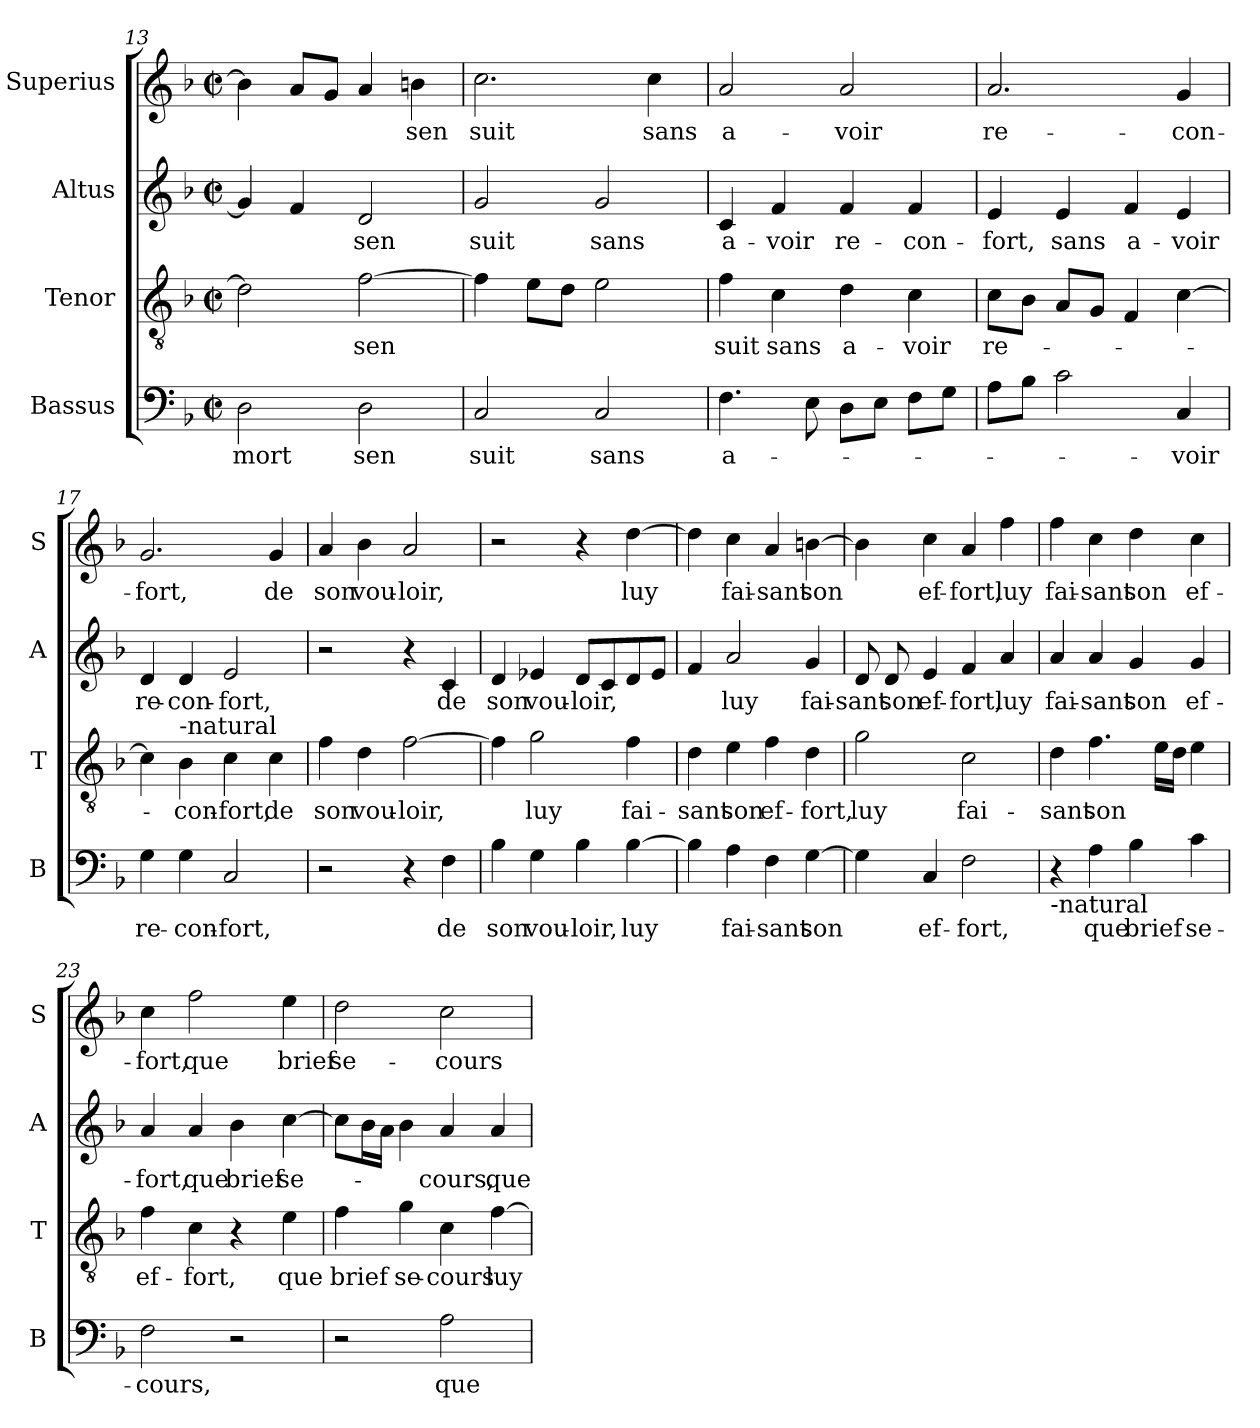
**kern	**text	**kern	**text	**kern	**text	**kern	**text
*part4	*part4	*part3	*part3	*part2	*part2	*part1	*part1
*staff4	*staff4	*staff3	*staff3	*staff2	*staff2	*staff1	*staff1
*I"Bassus	*	*I"Tenor	*	*I"Altus	*	*I"Superius	*
*I'B	*	*I'T	*	*I'A	*	*I'S	*
*clefF4	*	*clefGv2	*	*clefG2	*	*clefG2	*
*k[b-]	*	*k[b-]	*	*k[b-]	*	*k[b-]	*
*F:	*	*F:	*	*F:	*	*F:	*
*M2/2	*	*M2/2	*	*M2/2	*	*M2/2	*
*met(c|)	*	*met(c|)	*	*met(c|)	*	*met(c|)	*
=13	=13	=13	=13	=13	=13	=13	=13
2D\	mort	2d\]	.	4g/]	.	4b-\]	.
.	.	.	.	4f/	.	8a/L	.
.	.	.	.	.	.	8g/J	.
2D\	sen	[2f\	sen	2d/	sen	4a/	.
.	.	.	.	.	.	4bn\	sen
=14	=14	=14	=14	=14	=14	=14	=14
2C/	suit	4f\]	.	2g/	suit	2.cc\	suit
.	.	8e\L	.	.	.	.	.
.	.	8d\J	.	.	.	.	.
2C/	sans	2e\	.	2g/	sans	.	.
.	.	.	.	.	.	4cc\	sans
=15	=15	=15	=15	=15	=15	=15	=15
4.F\	a-	4f\	suit	4c/	a-	2a/	a-
.	.	4c\	sans	4f/	-voir	.	.
8E\	.	.	.	.	.	.	.
8D\L	.	4d\	a-	4f/	re-	2a/	-voir
8E\J	.	.	.	.	.	.	.
8F\L	.	4c\	-voir	4f/	-con-	.	.
8G\J	.	.	.	.	.	.	.
=16	=16	=16	=16	=16	=16	=16	=16
8A\L	.	8c\L	re-	4e/	-fort,	2.a/	re-
8B-\J	.	8B-\J	.	.	.	.	.
2c\	.	8A/L	.	4e/	sans	.	.
.	.	8G/J	.	.	.	.	.
.	.	4F/	.	4f/	a-	.	.
4C/	-voir	[4c\	.	4e/	-voir	4g/	-con-
=17	=17	=17	=17	=17	=17	=17	=17
4G\	re-	4c\]	.	4d/	re-	2.g/	-fort,
!	!	!LO:TX:a:t=-natural	!	!	!	!	!
4G\	-con-	4B-\	-con-	4d/	-con-	.	.
2C/	-fort,	4c\	-fort,	2e/	-fort,	.	.
.	.	4c\	de	.	.	4g/	de
!!LO:PB:g=z
=18	=18	=18	=18	=18	=18	=18	=18
2r	.	4f\	son	2r	.	4a/	son
.	.	4d\	vou-	.	.	4b-\	vou-
4r	.	[2f\	-loir,	4r	.	2a/	-loir,
4F\	de	.	.	4c/	de	.	.
=19	=19	=19	=19	=19	=19	=19	=19
4B-\	son	4f\]	.	4d/	son	2r	.
4G\	vou-	2g\	luy	4e-X/	vou-	.	.
4B-\	-loir,	.	.	8d/L	-loir,	4r	.
.	.	.	.	8c/	.	.	.
[4B-\	luy	4f\	fai-	8d/	.	[4dd\	luy
.	.	.	.	8e-/J	.	.	.
=20	=20	=20	=20	=20	=20	=20	=20
4B-\]	.	4d\	-sant	4f/	.	4dd\]	.
4A\	fai-	4e\	son	2a/	luy	4cc\	fai-
4F\	-sant	4f\	ef-	.	.	4a/	-sant
[4G\	son	4d\	-fort,	4g/	fai-	[4bn\	son
=21	=21	=21	=21	=21	=21	=21	=21
4G\]	.	2g\	luy	8d/	-sant	4b\]	.
.	.	.	.	8d/	son	.	.
4C/	ef-	.	.	4e/	ef-	4cc\	ef-
2F\	-fort,	2c\	fai-	4f/	-fort,	4a/	-fort,
.	.	.	.	4a/	luy	4ff\	luy
=22	=22	=22	=22	=22	=22	=22	=22
!LO:TX:b:t=-natural	!	!	!	!	!	!	!
4r	.	4d\	-sant	4a/	fai-	4ff\	fai-
4A\	que	4.f\	son	4a/	-sant	4cc\	-sant
4B-\	brief	.	.	4g/	son	4dd\	son
.	.	16e\LL	.	.	.	.	.
.	.	16d\JJ	.	.	.	.	.
4c\	se-	4e\	.	4g/	ef-	4cc\	ef-
=23	=23	=23	=23	=23	=23	=23	=23
2F\	-cours,	4f\	ef-	4a/	-fort,	4cc\	-fort,
.	.	4c\	-fort,	4a/	que	2ff\	que
2r	.	4r	.	4b-\	brief	.	.
.	.	4e\	que	[4cc\	se-	4ee\	brief
!!LO:LB:g=z
=24	=24	=24	=24	=24	=24	=24	=24
2r	.	4f\	brief	8cc\L]	.	2dd\	se-
.	.	.	.	16b-\L	.	.	.
.	.	.	.	16a\JJ	.	.	.
.	.	4g\	se-	4b-\	.	.	.
2A\	que-	4c\	-cours	4a/	-cours,	2cc\	-cours
.	.	[4f\	luy-	4a/	que	.	.
=	=	=	=	=	=	=	=
*-	*-	*-	*-	*-	*-	*-	*-
